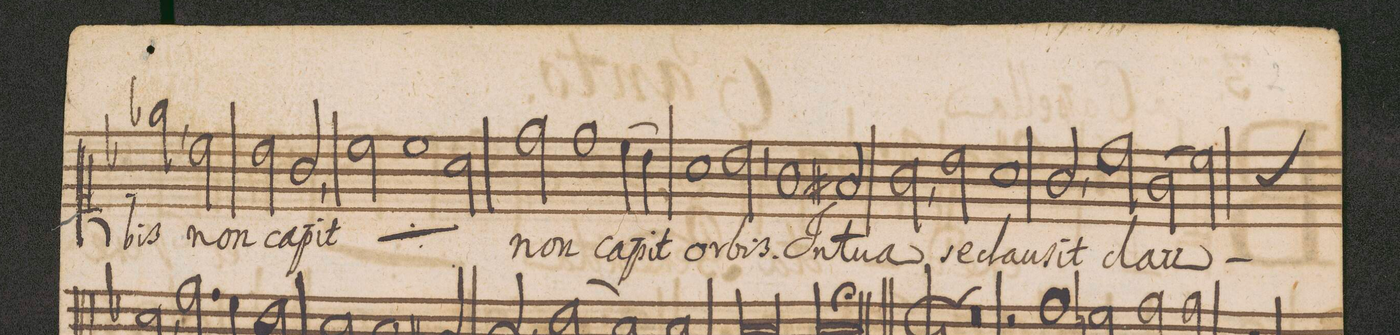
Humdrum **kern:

**kern	**text
*I"Canto.	*
*clefC1	*
*k[b-]	*
*met(C|)	*
*M2/1	*
2ee-X,\	-bis
2b-\	non
=47-	=47-
2b-\	ca-
2g,/	-pit
*	*ij
2cc\	non
1cc\	ca-
=48-	=48-
2a\	-pit
*	*Xij
2dd\	non
1dd\	ca-
=49-	=49-
(4cc\	-pit
4b-\)	.
1a\	or-
=50-	=50-
2b-,\	-bis.
1g\	In
2f#X/	tu-
=51-	=51-
2g,\	-a
2b-\	se
1a\	clau-
=52-	=52-
2g,/	-sit
2dd\	clau-
(2g\	.
2cc\)	.
*custos:a	*
*-	*-
